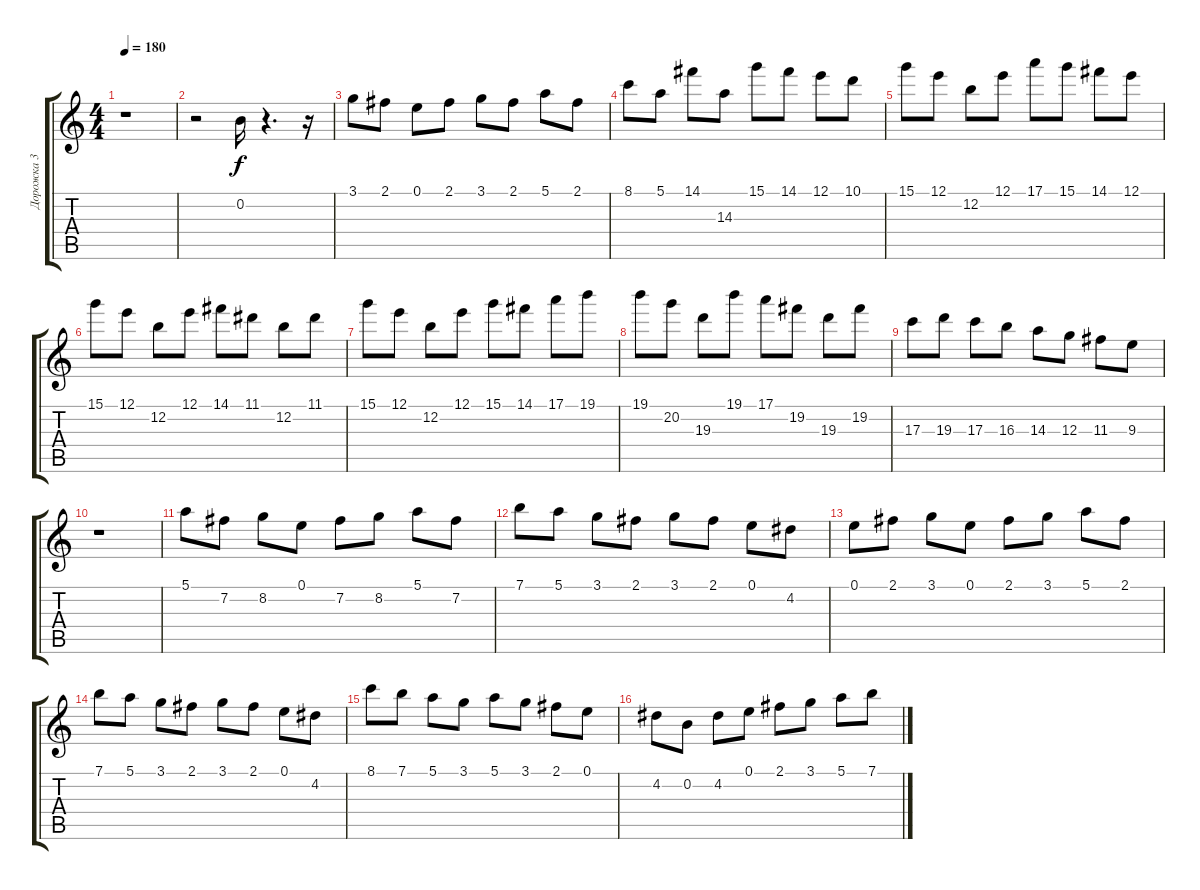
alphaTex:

\track ("Дорожка 3" "Дорожка 3") {instrument overdrivenguitar}
\staff {score tabs}
\tuning (E4 B3 G3 D3 A2 E2) {hide}
\ts (4 4)
\tempo 180
\clef g2
\ks c
r.1{dy f} |
r.2 0.2.16 r.4{d} r.16 |
3.1.8 2.1.8 0.1.8 2.1.8 3.1.8 2.1.8 5.1.8 2.1.8 |
8.1.8 5.1.8 14.1.8 14.3.8 15.1.8 14.1.8 12.1.8 10.1.8 |
15.1.8 12.1.8 12.2.8 12.1.8 17.1.8 15.1.8 14.1.8 12.1.8 |
15.1.8 12.1.8 12.2.8 12.1.8 14.1.8 11.1.8 12.2.8 11.1.8 |
15.1.8 12.1.8 12.2.8 12.1.8 15.1.8 14.1.8 17.1.8 19.1.8 |
19.1.8 20.2.8 19.3.8 19.1.8 17.1.8 19.2.8 19.3.8 19.2.8 |
17.3.8 19.3.8 17.3.8 16.3.8 14.3.8 12.3.8 11.3.8 9.3.8 |
r.1 |
5.1.8 7.2.8 8.2.8 0.1.8 7.2.8 8.2.8 5.1.8 7.2.8 |
7.1.8 5.1.8 3.1.8 2.1.8 3.1.8 2.1.8 0.1.8 4.2.8 |
0.1.8 2.1.8 3.1.8 0.1.8 2.1.8 3.1.8 5.1.8 2.1.8 |
7.1.8 5.1.8 3.1.8 2.1.8 3.1.8 2.1.8 0.1.8 4.2.8 |
8.1.8 7.1.8 5.1.8 3.1.8 5.1.8 3.1.8 2.1.8 0.1.8 |
4.2.8 0.2.8 4.2.8 0.1.8 2.1.8 3.1.8 5.1.8 7.1.8
